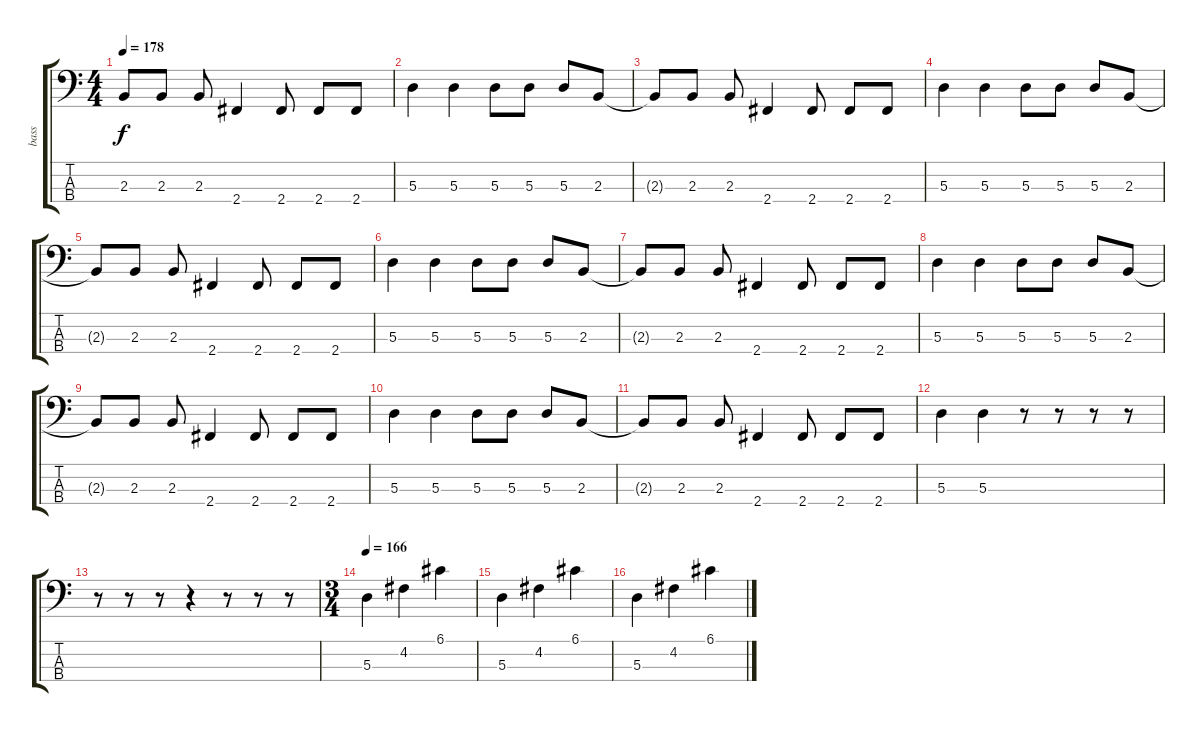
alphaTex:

\track ("bass" "bass") {instrument electricbassfinger}
\staff {score tabs}
\tuning (G2 D2 A1 E1) {hide}
\ts (4 4)
\tempo 178
\clef f4
\ks c
2.3{t}.8{dy f} 2.3.8 2.3.8 2.4.4 2.4.8 2.4.8 2.4.8 |
5.3.4 5.3.4 5.3.8 5.3.8 5.3.8 2.3.8 |
2.3{t}.8 2.3.8 2.3.8 2.4.4 2.4.8 2.4.8 2.4.8 |
5.3.4 5.3.4 5.3.8 5.3.8 5.3.8 2.3.8 |
2.3{t}.8 2.3.8 2.3.8 2.4.4 2.4.8 2.4.8 2.4.8 |
5.3.4 5.3.4 5.3.8 5.3.8 5.3.8 2.3.8 |
2.3{t}.8 2.3.8 2.3.8 2.4.4 2.4.8 2.4.8 2.4.8 |
5.3.4 5.3.4 5.3.8 5.3.8 5.3.8 2.3.8 |
2.3{t}.8 2.3.8 2.3.8 2.4.4 2.4.8 2.4.8 2.4.8 |
5.3.4 5.3.4 5.3.8 5.3.8 5.3.8 2.3.8 |
2.3{t}.8 2.3.8 2.3.8 2.4.4 2.4.8 2.4.8 2.4.8 |
5.3.4 5.3.4 r.8 r.8 r.8 r.8 |
r.8 r.8 r.8 r.4 r.8 r.8 r.8 |
\ts (3 4)
\tempo 166
5.3.4 4.2.4 6.1.4 |
5.3.4 4.2.4 6.1.4 |
5.3.4 4.2.4 6.1.4
